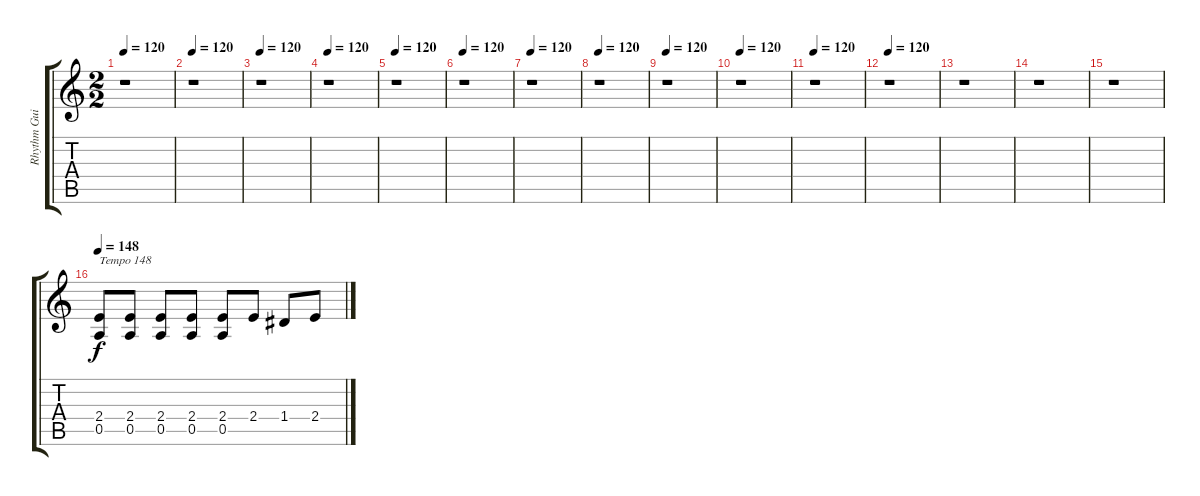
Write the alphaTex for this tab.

\track ("Rhythm Guitar" "Rhythm Gui") {instrument distortionguitar}
\staff {score tabs}
\tuning (E4 B3 G3 D3 A2 E2) {hide}
\ts (2 2)
\tempo 120
\clef g2
\ks c
r.1{dy f} |
\tempo 120
r.1 |
\tempo 120
r.1 |
\tempo 120
r.1 |
\tempo 120
r.1 |
\tempo 120
r.1 |
\tempo 120
r.1 |
\tempo 120
r.1 |
\tempo 120
r.1 |
\tempo 120
r.1 |
\tempo 120
r.1 |
\tempo 120
r.1 |
r.1 |
r.1 |
r.1 |
\tempo 148
(2.4 0.5).8{txt "Tempo 148"} (2.4 0.5).8 (2.4 0.5).8 (2.4 0.5).8 (2.4 0.5).8 2.4.8 1.4.8 2.4.8
